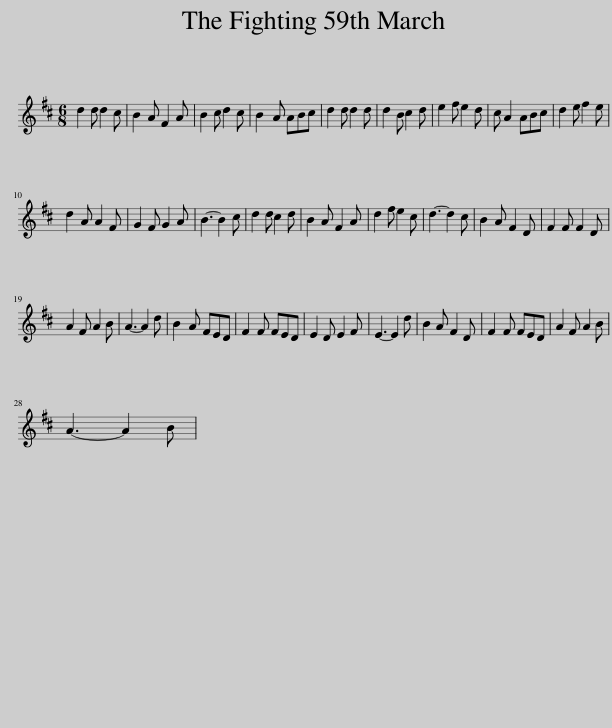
X:1
L:1/8
M:6/8
I:linebreak $
K:D
V:1 treble
V:1
 d2 d d2 c | B2 A F2 A | B2 c d2 c | B2 A ABc | d2 d d2 d | %5
 d2 B c2 d | e2 f e2 d | c A2 ABc | d2 e f2 e |$ d2 A A2 F | %10
 G2 F G2 A | B3- B2 c | d2 d c2 d | B2 A F2 A | d2 f e2 c | %15
 d3- d2 c | B2 A F2 D | F2 F F2 D |$ A2 F A2 B | A3- A2 d | %20
 B2 A FED | F2 F FED | E2 D E2 F | E3- E2 d | B2 A F2 D | %25
 F2 F FED | A2 F A2 B |$ A3- A2 B | %28
